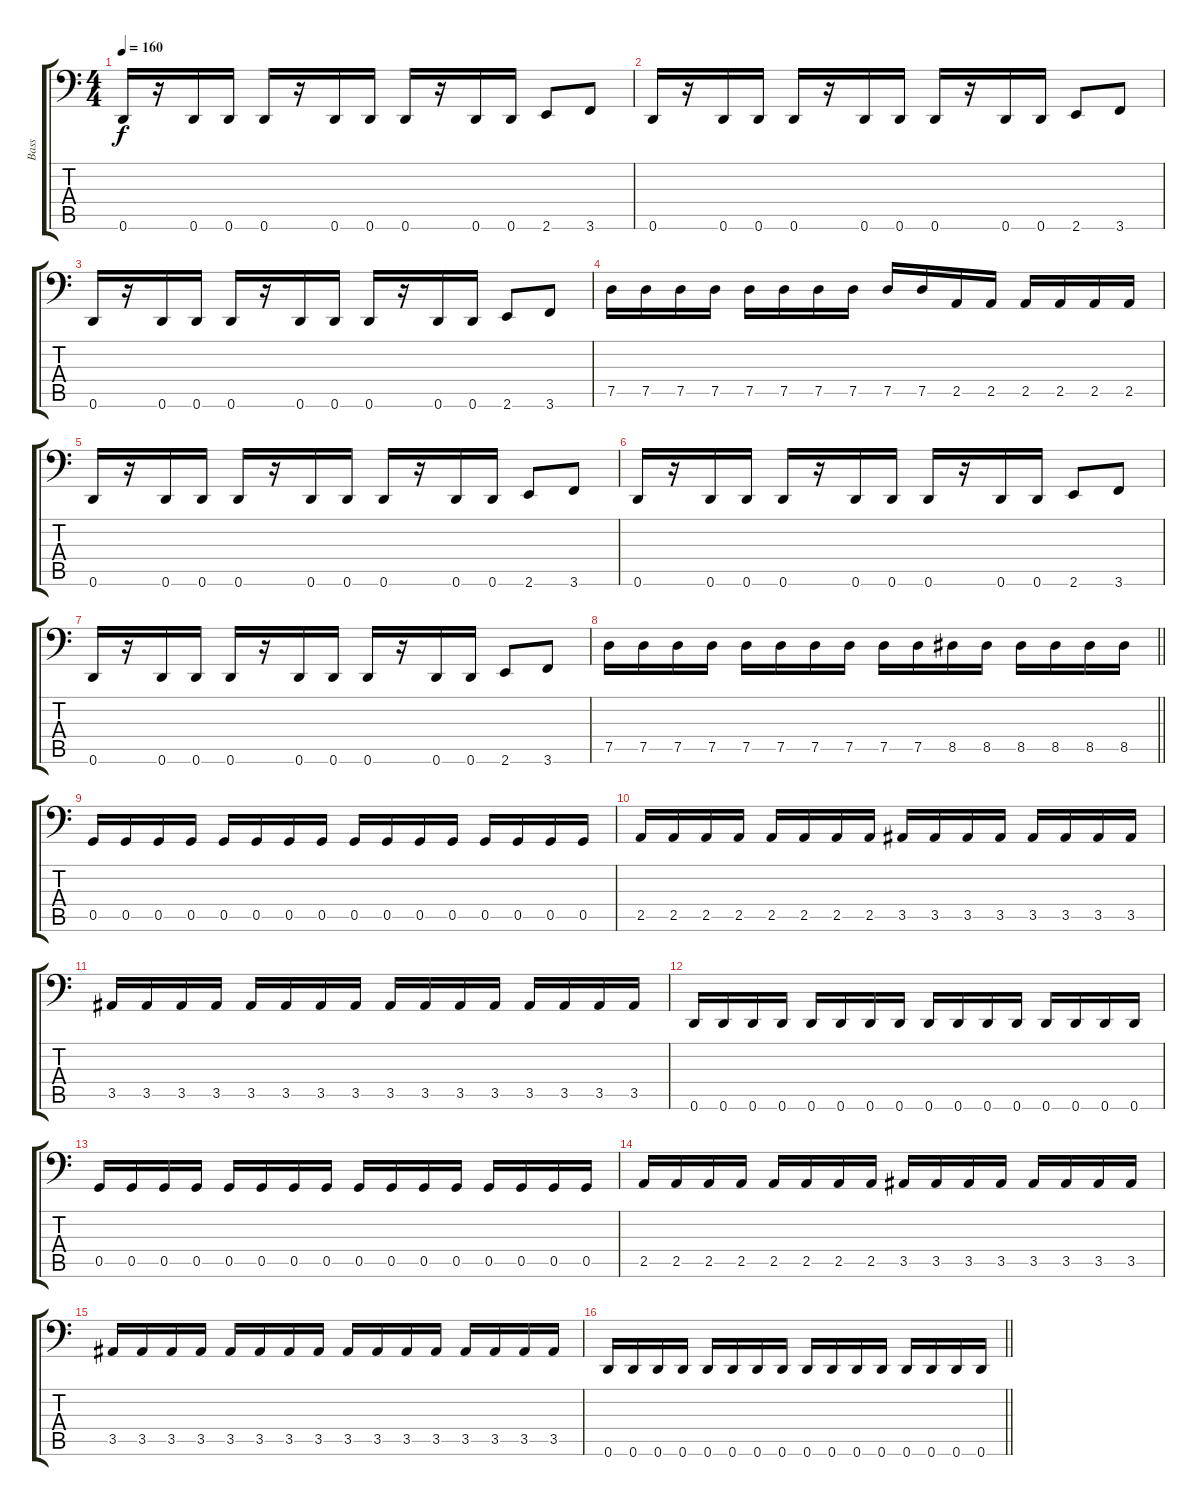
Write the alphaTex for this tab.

\track ("Bass" "Bass") {instrument electricbassfinger}
\staff {score tabs}
\tuning (D3 A2 F2 C2 G1 D1) {hide}
\ts (4 4)
\tempo 160
\clef f4
\ks c
0.6.16{dy f} r.16 0.6.16 0.6.16 0.6.16 r.16 0.6.16 0.6.16 0.6.16 r.16 0.6.16 0.6.16 2.6.8 3.6.8 |
0.6.16 r.16 0.6.16 0.6.16 0.6.16 r.16 0.6.16 0.6.16 0.6.16 r.16 0.6.16 0.6.16 2.6.8 3.6.8 |
0.6.16 r.16 0.6.16 0.6.16 0.6.16 r.16 0.6.16 0.6.16 0.6.16 r.16 0.6.16 0.6.16 2.6.8 3.6.8 |
7.5.16 7.5.16 7.5.16 7.5.16 7.5.16 7.5.16 7.5.16 7.5.16 7.5.16 7.5.16 2.5.16 2.5.16 2.5.16 2.5.16 2.5.16 2.5.16 |
0.6.16 r.16 0.6.16 0.6.16 0.6.16 r.16 0.6.16 0.6.16 0.6.16 r.16 0.6.16 0.6.16 2.6.8 3.6.8 |
0.6.16 r.16 0.6.16 0.6.16 0.6.16 r.16 0.6.16 0.6.16 0.6.16 r.16 0.6.16 0.6.16 2.6.8 3.6.8 |
0.6.16 r.16 0.6.16 0.6.16 0.6.16 r.16 0.6.16 0.6.16 0.6.16 r.16 0.6.16 0.6.16 2.6.8 3.6.8 |
\barLineRight lightlight
7.5.16 7.5.16 7.5.16 7.5.16 7.5.16 7.5.16 7.5.16 7.5.16 7.5.16 7.5.16 8.5.16 8.5.16 8.5.16 8.5.16 8.5.16 8.5.16 |
0.5.16 0.5.16 0.5.16 0.5.16 0.5.16 0.5.16 0.5.16 0.5.16 0.5.16 0.5.16 0.5.16 0.5.16 0.5.16 0.5.16 0.5.16 0.5.16 |
2.5.16 2.5.16 2.5.16 2.5.16 2.5.16 2.5.16 2.5.16 2.5.16 3.5.16 3.5.16 3.5.16 3.5.16 3.5.16 3.5.16 3.5.16 3.5.16 |
3.5.16 3.5.16 3.5.16 3.5.16 3.5.16 3.5.16 3.5.16 3.5.16 3.5.16 3.5.16 3.5.16 3.5.16 3.5.16 3.5.16 3.5.16 3.5.16 |
0.6.16 0.6.16 0.6.16 0.6.16 0.6.16 0.6.16 0.6.16 0.6.16 0.6.16 0.6.16 0.6.16 0.6.16 0.6.16 0.6.16 0.6.16 0.6.16 |
0.5.16 0.5.16 0.5.16 0.5.16 0.5.16 0.5.16 0.5.16 0.5.16 0.5.16 0.5.16 0.5.16 0.5.16 0.5.16 0.5.16 0.5.16 0.5.16 |
2.5.16 2.5.16 2.5.16 2.5.16 2.5.16 2.5.16 2.5.16 2.5.16 3.5.16 3.5.16 3.5.16 3.5.16 3.5.16 3.5.16 3.5.16 3.5.16 |
3.5.16 3.5.16 3.5.16 3.5.16 3.5.16 3.5.16 3.5.16 3.5.16 3.5.16 3.5.16 3.5.16 3.5.16 3.5.16 3.5.16 3.5.16 3.5.16 |
\barLineRight lightlight
0.6.16 0.6.16 0.6.16 0.6.16 0.6.16 0.6.16 0.6.16 0.6.16 0.6.16 0.6.16 0.6.16 0.6.16 0.6.16 0.6.16 0.6.16 0.6.16
